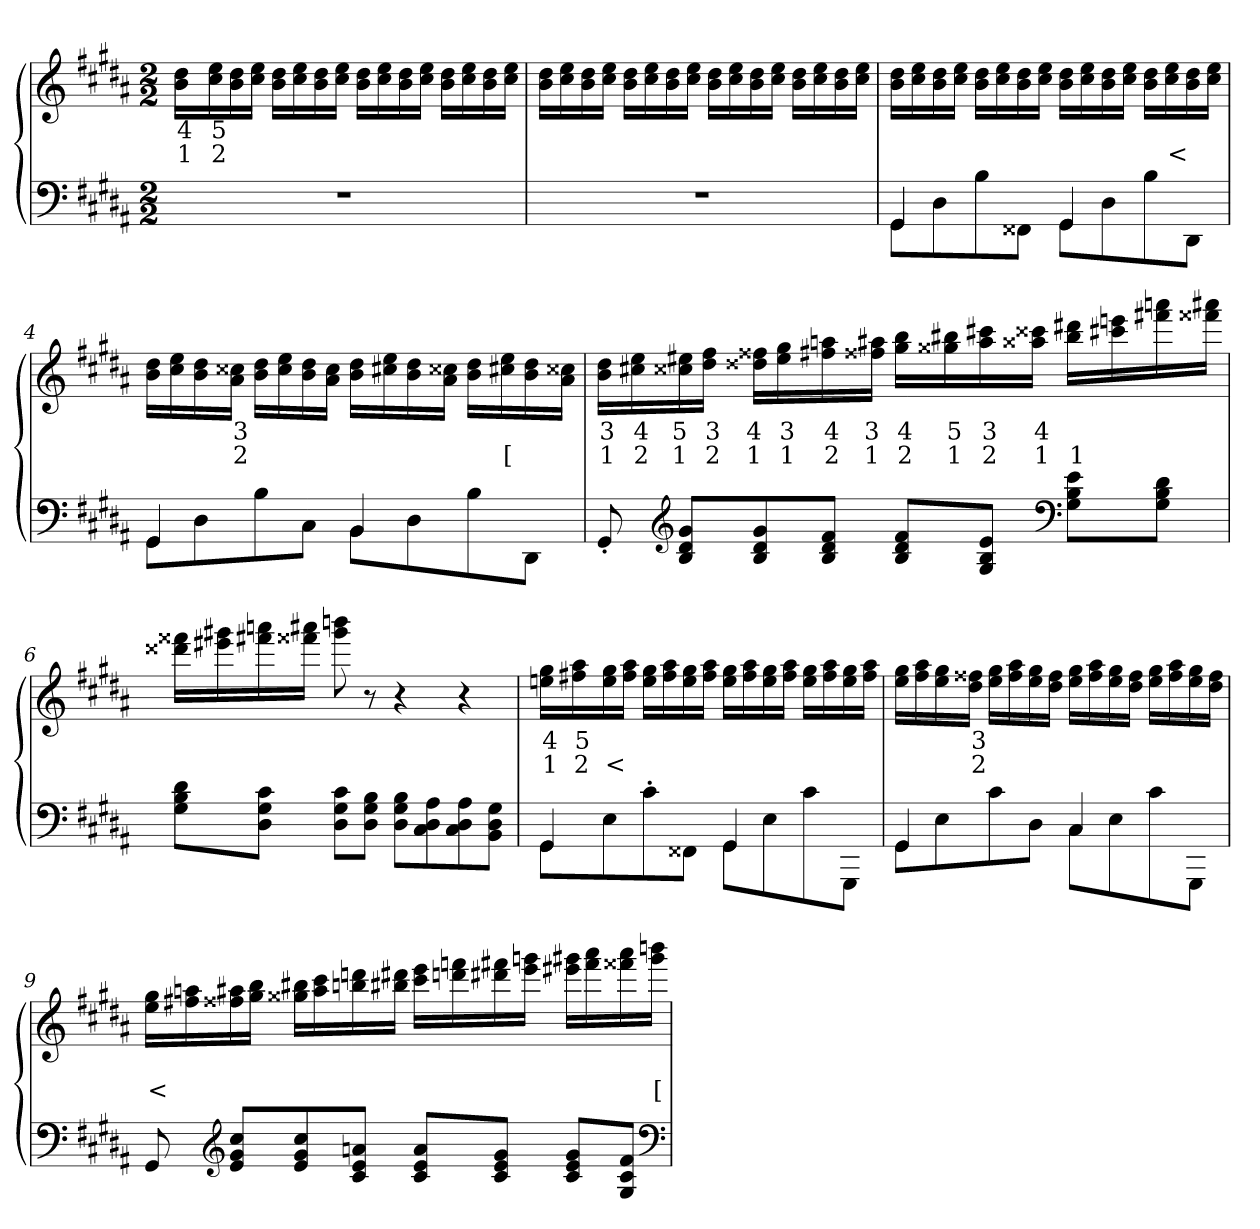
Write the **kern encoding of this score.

**kern	**kern	**text	**text
*part2	*part1	*part1	*part1
*staff2	*staff1	*staff1	*staff1
*clefF4	*clefG2	*	*
*k[f#c#g#d#a#]	*k[f#c#g#d#a#]	*	*
*M2/2	*M2/2	*	*
=1	=1	=1	=1
1r	16dd# 16bLL	4	1
.	16ee 16cc#	5	2
.	16dd# 16b	.	.
.	16ee 16cc#JJ	.	.
.	16dd# 16bLL	.	.
.	16ee 16cc#	.	.
.	16dd# 16b	.	.
.	16ee 16cc#JJ	.	.
.	16dd# 16bLL	.	.
.	16ee 16cc#	.	.
.	16dd# 16b	.	.
.	16ee 16cc#JJ	.	.
.	16dd# 16bLL	.	.
.	16ee 16cc#	.	.
.	16dd# 16b	.	.
.	16ee 16cc#JJ	.	.
=2	=2	=2	=2
1r	16dd# 16bLL	.	.
.	16ee 16cc#	.	.
.	16dd# 16b	.	.
.	16ee 16cc#JJ	.	.
.	16dd# 16bLL	.	.
.	16ee 16cc#	.	.
.	16dd# 16b	.	.
.	16ee 16cc#JJ	.	.
.	16dd# 16bLL	.	.
.	16ee 16cc#	.	.
.	16dd# 16b	.	.
.	16ee 16cc#JJ	.	.
.	16dd# 16bLL	.	.
.	16ee 16cc#	.	.
.	16dd# 16b	.	.
.	16ee 16cc#JJ	.	.
=3	=3	=3	=3
*^	*	*	*
4GG#	8GG#L	16dd# 16bLL	.	.
.	.	16ee 16cc#	.	.
.	8D#	16dd# 16b	.	.
.	.	16ee 16cc#JJ	.	.
4ryy	8B	16dd# 16bLL	.	.
.	.	16ee 16cc#	.	.
.	8FF##XJ	16dd# 16b	.	.
.	.	16ee 16cc#JJ	.	.
4GG#	8GG#L	16dd# 16bLL	.	.
.	.	16ee 16cc#	.	.
.	8D#	16dd# 16b	.	.
.	.	16ee 16cc#JJ	.	.
4ryy	8B	16dd# 16bLL	.	.
.	.	16ee 16cc#	.	<
.	8DD#J	16dd# 16b	.	.
.	.	16ee 16cc#JJ	.	.
=4	=4	=4	=4	=4
4GG#	8GG#L	16dd# 16bLL	.	.
.	.	16ee 16cc#	.	.
.	8D#	16dd# 16b	.	.
.	.	16cc##X 16a#JJ	3	2
4ryy	8B	16dd# 16bLL	.	.
.	.	16ee 16cc##	.	.
.	8C#J	16dd# 16b	.	.
.	.	16cc## 16a#JJ	.	.
4BB	8BBL	16dd# 16bLL	.	.
.	.	16ee 16cc#X	.	.
.	8D#	16dd# 16b	.	.
.	.	16cc##X 16a#JJ	.	.
4ryy	8B	16dd# 16bLL	.	.
.	.	16ee 16cc#X	.	[
.	8DD#J	16dd# 16b	.	.
.	.	16cc##X 16a#JJ	.	.
*v	*v	*	*	*
=5	=5	=5	=5
8GG#'>	16dd# 16bLL	3	1
.	16ee 16cc#X	4	2
*clefG2	*	*	*
8g# 8d# 8BL	16ee#X 16cc##X	5	1
.	16ff# 16dd#JJ	3	2
8g# 8d# 8B	16ff##X 16dd##XLL	4	1
.	16gg# 16ee#	3	1
8f# 8d# 8BJ	16aan 16ff#X	4	2
.	16aa#X 16ff##XJJ	3	1
8f# 8d# 8BL	16bb 16gg#LL	4	2
.	16bb#X 16gg##X	5	1
8e 8B 8G#J	16ccc#X 16aa#	3	2
.	16ccc##X 16aa##XJJ	4	1
*clefF4	*	*	*
8e 8B 8G#L	16ddd#X 16bb#LL	.	1
.	16eeen 16ccc#X	.	.
8d# 8B 8G#J	16aaan 16fff#X	.	.
.	16aaa#X 16fff##XJJ	.	.
=6	=6	=6	=6
8d# 8B 8G#L	16fff##X 16ddd##XLL	.	.
.	16ggg#X 16eee#X	.	.
8c# 8G# 8D#J	16aaan 16fff#X	.	.
.	16aaa#X 16fff##XJJ	.	.
8c# 8G# 8D#L	8bbbn 8ggg#	.	.
8B 8G# 8D#J	8r	.	.
8B 8G# 8D#L	4r	.	.
8A# 8D# 8C#	.	.	.
8A# 8D# 8C#	4r	.	.
8G# 8D# 8BBJ	.	.	.
=7	=7	=7	=7
*^	*	*	*
4GG#	8GG#L	16gg# 16eenLL	4	1
.	.	16aa# 16ff#X	5	2
.	8E	16gg# 16ee	.	<
.	.	16aa# 16ff#JJ	.	.
4ryy	8c#'>	16gg# 16eeLL	.	.
.	.	16aa# 16ff#	.	.
.	8FF##XJ	16gg# 16ee	.	.
.	.	16aa# 16ff#JJ	.	.
4GG#	8GG#L	16gg# 16eeLL	.	.
.	.	16aa# 16ff#	.	.
.	8E	16gg# 16ee	.	.
.	.	16aa# 16ff#JJ	.	.
4ryy	8c#	16gg# 16eeLL	.	.
.	.	16aa# 16ff#	.	.
.	8GGG#J	16gg# 16ee	.	.
.	.	16aa# 16ff#JJ	.	.
=8	=8	=8	=8	=8
4GG#	8GG#L	16gg# 16eeLL	.	.
.	.	16aa# 16ff#	.	.
.	8E	16gg# 16ee	.	.
.	.	16ff##X 16dd#JJ	3	2
4ryy	8c#	16gg# 16eeLL	.	.
.	.	16aa# 16ff##	.	.
.	8D#J	16gg# 16ee	.	.
.	.	16ff## 16dd#JJ	.	.
4C#	8C#L	16gg# 16eeLL	.	.
.	.	16aa# 16ff##	.	.
.	8E	16gg# 16ee	.	.
.	.	16ff## 16dd#JJ	.	.
4ryy	8c#	16gg# 16eeLL	.	.
.	.	16aa# 16ff##	.	.
.	8GGG#J	16gg# 16ee	.	.
.	.	16ff## 16dd#JJ	.	.
*v	*v	*	*	*
=9	=9	=9	=9
8GG#	16gg# 16eeLL	.	<
.	16aan 16ff#X	.	.
*clefG2	*	*	*
8cc# 8g# 8eL	16aa#X 16ff##X	.	.
.	16bb 16gg#JJ	.	.
8cc# 8g# 8e	16bb#X 16gg##XLL	.	.
.	16ccc# 16aa#	.	.
8an 8e 8c#J	16dddn 16bbn	.	.
.	16ddd#X 16bb#XJJ	.	.
8a 8e 8c#L	16eee 16ccc#LL	.	.
.	16fffn 16dddn	.	.
8g# 8e 8c#J	16fff#X 16ddd#X	.	.
.	16gggn 16eeeJJ	.	.
8g# 8e 8c#L	16ggg#X 16eee#XLL	.	.
.	16aaa# 16fff#	.	.
8f# 8c# 8G#J	16aaa# 16fff##X	.	.
.	16bbbn 16ggg#JJ	.	[
*clefF4	*	*	*
=	=	=	=
*-	*-	*-	*-
